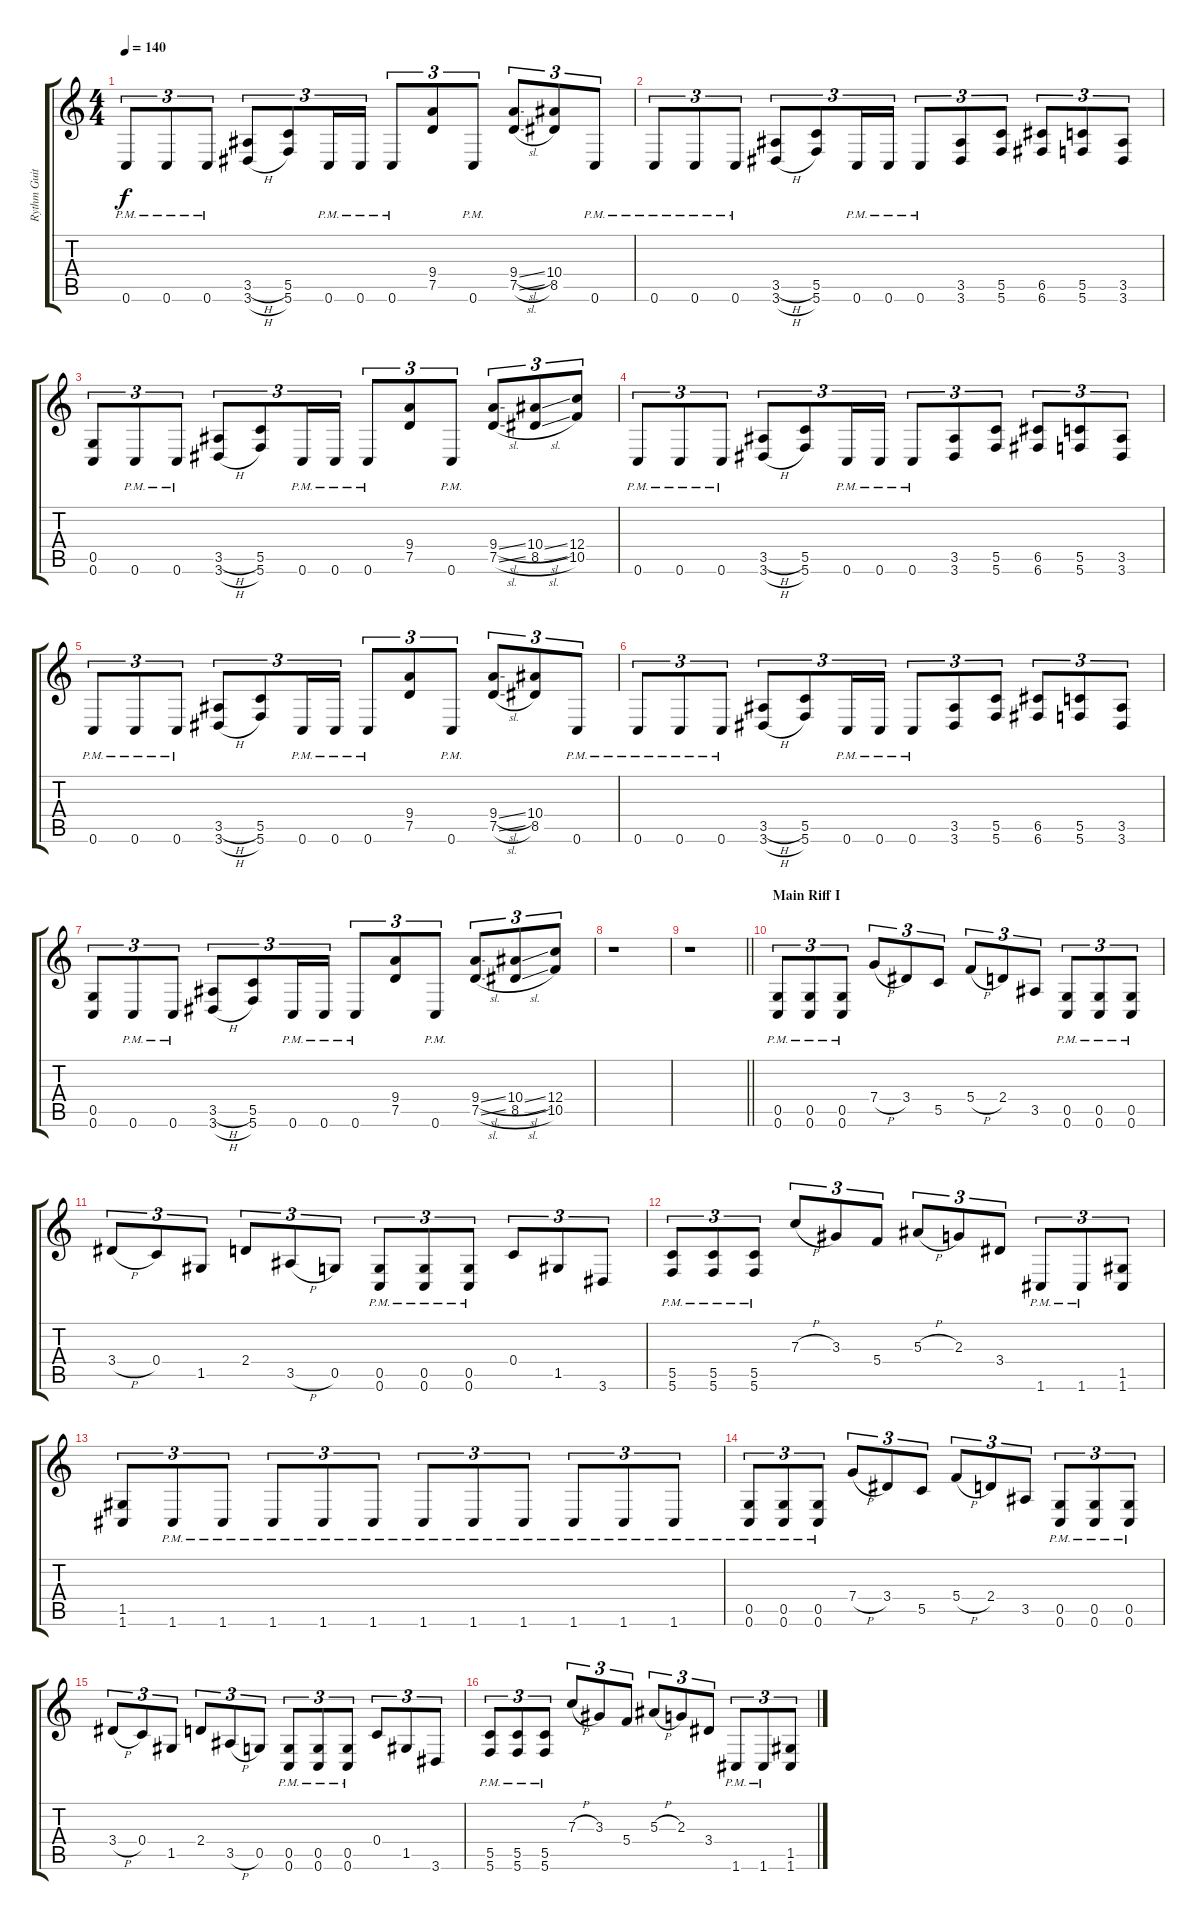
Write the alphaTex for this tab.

\track ("Rythm Guitar II" "Rythm Guit") {instrument overdrivenguitar}
\staff {score tabs}
\tuning (D4 A3 F3 C3 G2 C2) {hide}
\ts (4 4)
\tempo 140
\clef g2
\ks c
0.6{pm}.8{tu (3 2) dy f} 0.6{pm}.8{tu (3 2)} 0.6{pm}.8{tu (3 2)} (3.5{h} 3.6{h}).8{tu (3 2)} (5.5 5.6).8{tu (3 2)} 0.6{pm}.16{tu (3 2)} 0.6{pm}.16{tu (3 2)} 0.6{pm}.8{tu (3 2)} (9.4 7.5).8{tu (3 2)} 0.6{pm}.8{tu (3 2)} (9.4{sl} 7.5{sl}).8{tu (3 2)} (10.4 8.5).8{tu (3 2)} 0.6{pm}.8{tu (3 2)} |
0.6{pm}.8{tu (3 2)} 0.6{pm}.8{tu (3 2)} 0.6{pm}.8{tu (3 2)} (3.5{h} 3.6{h}).8{tu (3 2)} (5.5 5.6).8{tu (3 2)} 0.6{pm}.16{tu (3 2)} 0.6{pm}.16{tu (3 2)} 0.6{pm}.8{tu (3 2)} (3.5 3.6).8{tu (3 2)} (5.5 5.6).8{tu (3 2)} (6.5 6.6).8{tu (3 2)} (5.5 5.6).8{tu (3 2)} (3.5 3.6).8{tu (3 2)} |
(0.5 0.6).8{tu (3 2)} 0.6{pm}.8{tu (3 2)} 0.6{pm}.8{tu (3 2)} (3.5{h} 3.6{h}).8{tu (3 2)} (5.5 5.6).8{tu (3 2)} 0.6{pm}.16{tu (3 2)} 0.6{pm}.16{tu (3 2)} 0.6{pm}.8{tu (3 2)} (9.4 7.5).8{tu (3 2)} 0.6{pm}.8{tu (3 2)} (9.4{sl} 7.5{sl}).8{tu (3 2)} (10.4{sl} 8.5{sl}).8{tu (3 2)} (12.4 10.5).8{tu (3 2)} |
0.6{pm}.8{tu (3 2)} 0.6{pm}.8{tu (3 2)} 0.6{pm}.8{tu (3 2)} (3.5{h} 3.6{h}).8{tu (3 2)} (5.5 5.6).8{tu (3 2)} 0.6{pm}.16{tu (3 2)} 0.6{pm}.16{tu (3 2)} 0.6{pm}.8{tu (3 2)} (3.5 3.6).8{tu (3 2)} (5.5 5.6).8{tu (3 2)} (6.5 6.6).8{tu (3 2)} (5.5 5.6).8{tu (3 2)} (3.5 3.6).8{tu (3 2)} |
0.6{pm}.8{tu (3 2)} 0.6{pm}.8{tu (3 2)} 0.6{pm}.8{tu (3 2)} (3.5{h} 3.6{h}).8{tu (3 2)} (5.5 5.6).8{tu (3 2)} 0.6{pm}.16{tu (3 2)} 0.6{pm}.16{tu (3 2)} 0.6{pm}.8{tu (3 2)} (9.4 7.5).8{tu (3 2)} 0.6{pm}.8{tu (3 2)} (9.4{sl} 7.5{sl}).8{tu (3 2)} (10.4 8.5).8{tu (3 2)} 0.6{pm}.8{tu (3 2)} |
0.6{pm}.8{tu (3 2)} 0.6{pm}.8{tu (3 2)} 0.6{pm}.8{tu (3 2)} (3.5{h} 3.6{h}).8{tu (3 2)} (5.5 5.6).8{tu (3 2)} 0.6{pm}.16{tu (3 2)} 0.6{pm}.16{tu (3 2)} 0.6{pm}.8{tu (3 2)} (3.5 3.6).8{tu (3 2)} (5.5 5.6).8{tu (3 2)} (6.5 6.6).8{tu (3 2)} (5.5 5.6).8{tu (3 2)} (3.5 3.6).8{tu (3 2)} |
(0.5 0.6).8{tu (3 2)} 0.6{pm}.8{tu (3 2)} 0.6{pm}.8{tu (3 2)} (3.5{h} 3.6{h}).8{tu (3 2)} (5.5 5.6).8{tu (3 2)} 0.6{pm}.16{tu (3 2)} 0.6{pm}.16{tu (3 2)} 0.6{pm}.8{tu (3 2)} (9.4 7.5).8{tu (3 2)} 0.6{pm}.8{tu (3 2)} (9.4{sl} 7.5{sl}).8{tu (3 2)} (10.4{sl} 8.5{sl}).8{tu (3 2)} (12.4 10.5).8{tu (3 2)} |
r.1 |
\barLineRight lightlight
r.1 |
\section ("" "Main Riff I")
(0.5{pm} 0.6{pm}).8{tu (3 2)} (0.5{pm} 0.6{pm}).8{tu (3 2)} (0.5{pm} 0.6{pm}).8{tu (3 2)} 7.4{h}.8{tu (3 2)} 3.4.8{tu (3 2)} 5.5.8{tu (3 2)} 5.4{h}.8{tu (3 2)} 2.4.8{tu (3 2)} 3.5.8{tu (3 2)} (0.5{pm} 0.6{pm}).8{tu (3 2)} (0.5{pm} 0.6{pm}).8{tu (3 2)} (0.5{pm} 0.6{pm}).8{tu (3 2)} |
3.4{h}.8{tu (3 2)} 0.4.8{tu (3 2)} 1.5.8{tu (3 2)} 2.4.8{tu (3 2)} 3.5{h}.8{tu (3 2)} 0.5.8{tu (3 2)} (0.5{pm} 0.6{pm}).8{tu (3 2)} (0.5{pm} 0.6{pm}).8{tu (3 2)} (0.5{pm} 0.6{pm}).8{tu (3 2)} 0.4.8{tu (3 2)} 1.5.8{tu (3 2)} 3.6.8{tu (3 2)} |
(5.5{pm} 5.6{pm}).8{tu (3 2)} (5.5{pm} 5.6{pm}).8{tu (3 2)} (5.5{pm} 5.6{pm}).8{tu (3 2)} 7.3{h}.8{tu (3 2)} 3.3.8{tu (3 2)} 5.4.8{tu (3 2)} 5.3{h}.8{tu (3 2)} 2.3.8{tu (3 2)} 3.4.8{tu (3 2)} 1.6{pm}.8{tu (3 2)} 1.6{pm}.8{tu (3 2)} (1.5 1.6).8{tu (3 2)} |
(1.5 1.6).8{tu (3 2)} 1.6{pm}.8{tu (3 2)} 1.6{pm}.8{tu (3 2)} 1.6{pm}.8{tu (3 2)} 1.6{pm}.8{tu (3 2)} 1.6{pm}.8{tu (3 2)} 1.6{pm}.8{tu (3 2)} 1.6{pm}.8{tu (3 2)} 1.6{pm}.8{tu (3 2)} 1.6{pm}.8{tu (3 2)} 1.6{pm}.8{tu (3 2)} 1.6{pm}.8{tu (3 2)} |
(0.5{pm} 0.6{pm}).8{tu (3 2)} (0.5{pm} 0.6{pm}).8{tu (3 2)} (0.5{pm} 0.6{pm}).8{tu (3 2)} 7.4{h}.8{tu (3 2)} 3.4.8{tu (3 2)} 5.5.8{tu (3 2)} 5.4{h}.8{tu (3 2)} 2.4.8{tu (3 2)} 3.5.8{tu (3 2)} (0.5{pm} 0.6{pm}).8{tu (3 2)} (0.5{pm} 0.6{pm}).8{tu (3 2)} (0.5{pm} 0.6{pm}).8{tu (3 2)} |
3.4{h}.8{tu (3 2)} 0.4.8{tu (3 2)} 1.5.8{tu (3 2)} 2.4.8{tu (3 2)} 3.5{h}.8{tu (3 2)} 0.5.8{tu (3 2)} (0.5{pm} 0.6{pm}).8{tu (3 2)} (0.5{pm} 0.6{pm}).8{tu (3 2)} (0.5{pm} 0.6{pm}).8{tu (3 2)} 0.4.8{tu (3 2)} 1.5.8{tu (3 2)} 3.6.8{tu (3 2)} |
(5.5{pm} 5.6{pm}).8{tu (3 2)} (5.5{pm} 5.6{pm}).8{tu (3 2)} (5.5{pm} 5.6{pm}).8{tu (3 2)} 7.3{h}.8{tu (3 2)} 3.3.8{tu (3 2)} 5.4.8{tu (3 2)} 5.3{h}.8{tu (3 2)} 2.3.8{tu (3 2)} 3.4.8{tu (3 2)} 1.6{pm}.8{tu (3 2)} 1.6{pm}.8{tu (3 2)} (1.5 1.6).8{tu (3 2)}
